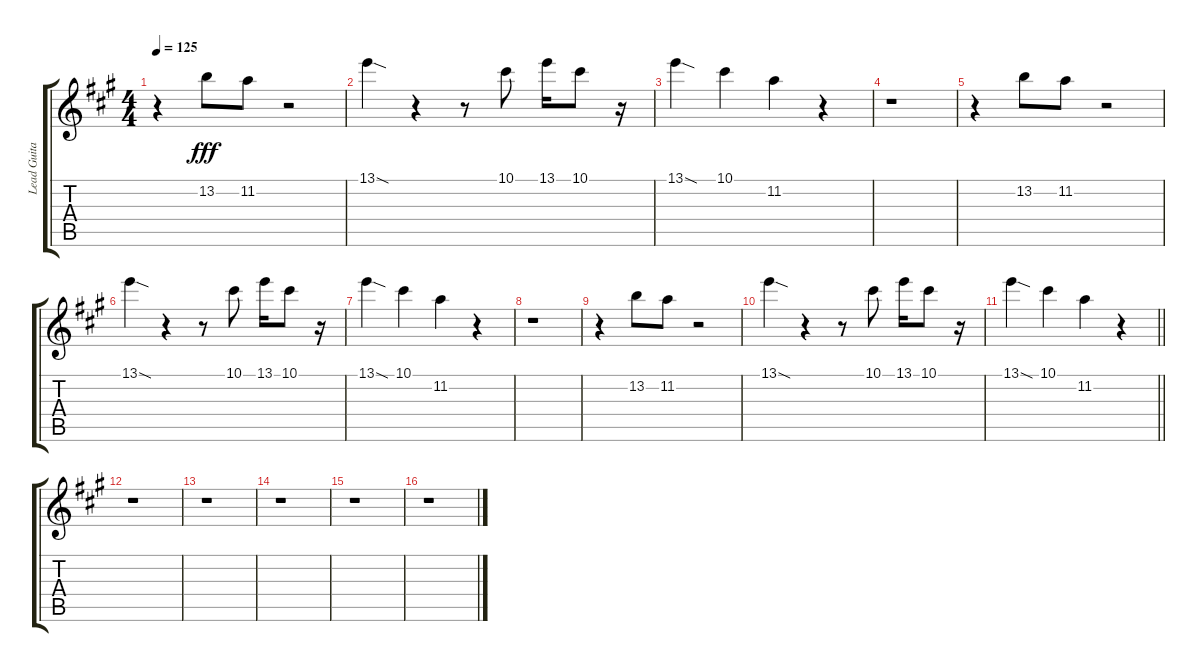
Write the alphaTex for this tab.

\track ("Lead Guitar" "Lead Guita") {instrument overdrivenguitar}
\staff {score tabs}
\tuning (Eb4 Bb3 Gb3 Db3 Ab2 Eb2) {hide}
\ts (4 4)
\tempo 125
\clef g2
\ks a
r.4{dy mf} 13.2.8{dy fff} 11.2.8 r.2 |
13.1{sod}.4 r.4 r.8 10.1.8 13.1.16 10.1.8 r.16 |
13.1{sod}.4 10.1.4 11.2.4 r.4 |
r.1 |
r.4 13.2.8 11.2.8 r.2 |
13.1{sod}.4 r.4 r.8 10.1.8 13.1.16 10.1.8 r.16 |
13.1{sod}.4 10.1.4 11.2.4 r.4 |
r.1 |
r.4 13.2.8 11.2.8 r.2 |
13.1{sod}.4 r.4 r.8 10.1.8 13.1.16 10.1.8 r.16 |
\barLineRight lightlight
13.1{sod}.4 10.1.4 11.2.4 r.4 |
r.1 |
r.1 |
r.1 |
r.1 |
r.1
